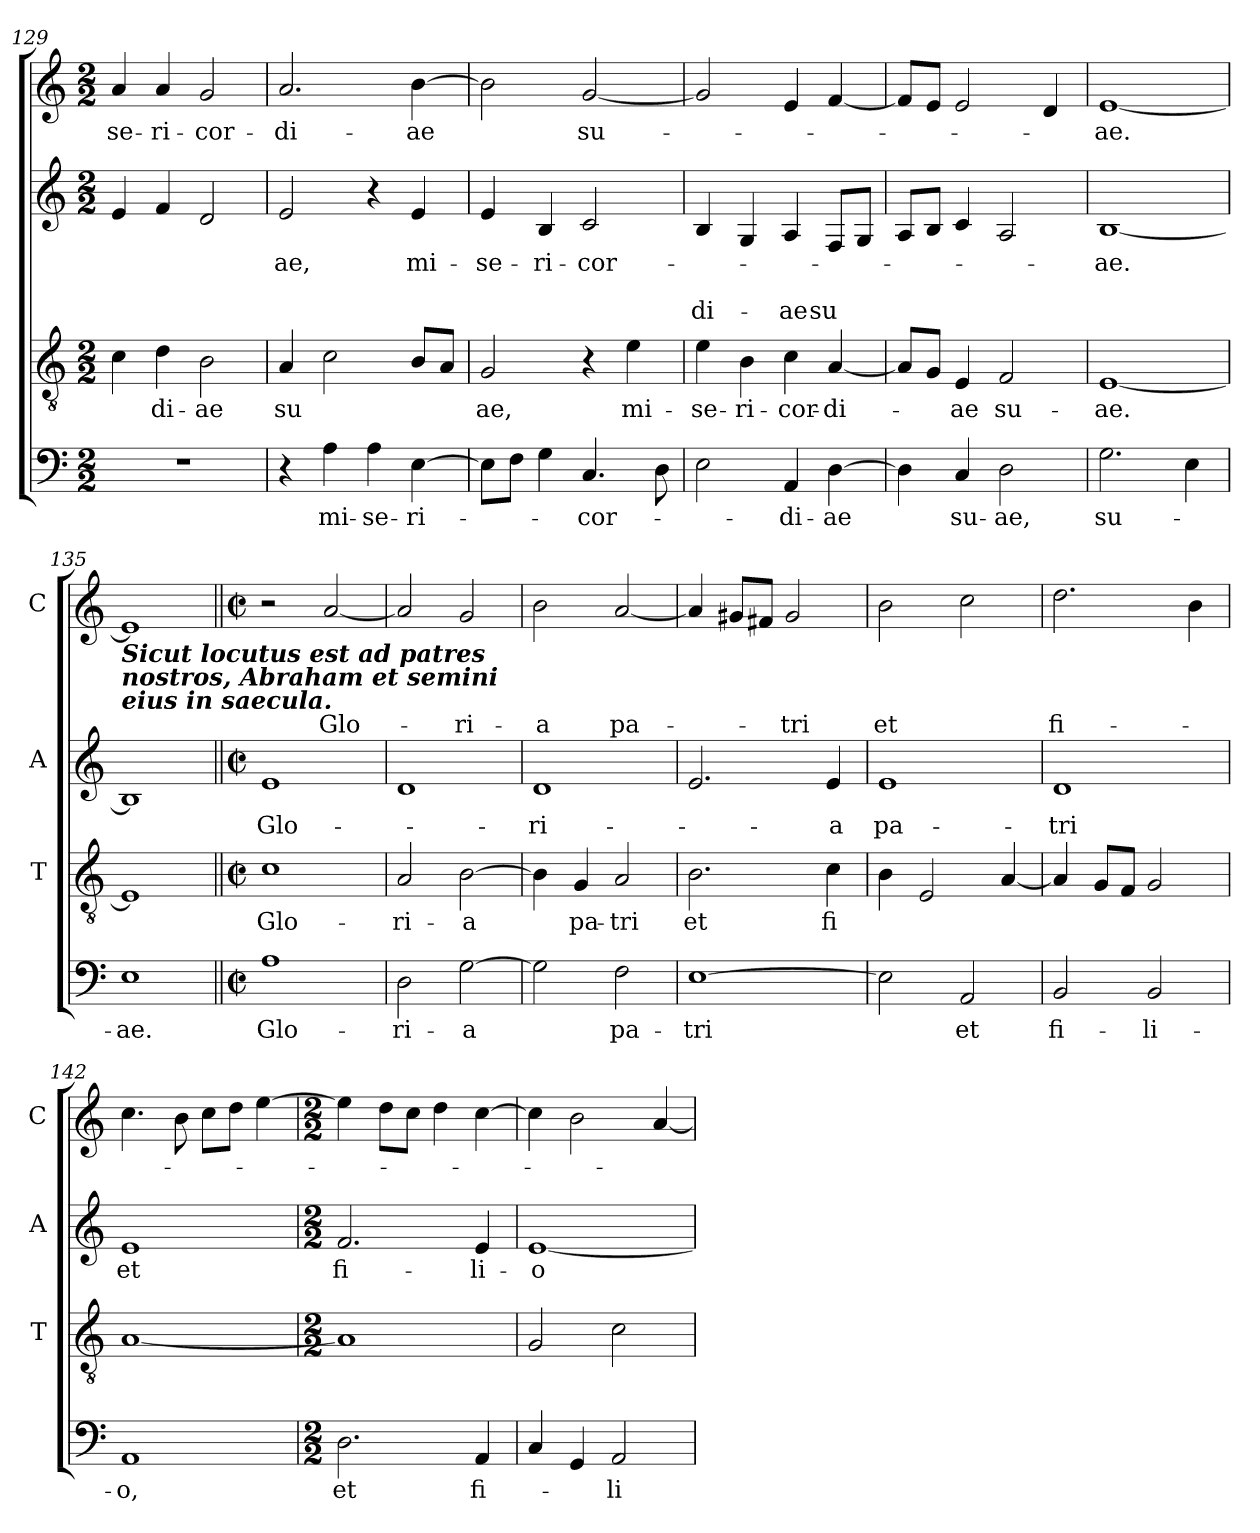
**kern	**text	**kern	**text	**kern	**text	**text	**text	**kern	**text
*part4	*part4	*part3	*part3	*part2	*part2	*part2	*part2	*part1	*part1
*staff4	*staff4	*staff3	*staff3	*staff2	*staff2	*staff2	*staff2	*staff1	*staff1
*	*	*I'T	*	*I'A	*	*	*	*I'C	*
*clefF4	*	*clefGv2	*	*clefG2	*	*	*	*clefG2	*
*k[]	*	*k[]	*	*k[]	*	*	*	*k[]	*
*C:	*	*C:	*	*C:	*	*	*	*C:	*
*M2/2	*	*M2/2	*	*M2/2	*	*	*	*M2/2	*
=129	=129	=129	=129	=129	=129	=129	=129	=129	=129
!	!	!	!	!	!	!	!	!	!LO:LY:b
1r	.	4c\	.	4e/	.	.	.	4a/	-se-
!	!	!	!LO:LY:b	!	!	!	!	!	!LO:LY:b
.	.	4d\	di-	4f/	.	.	.	4a/	-ri-
!	!	!	!LO:LY:b	!	!	!	!	!	!LO:LY:b
.	.	2B\	-ae	2d/	.	.	.	2g/	-cor-
=130	=130	=130	=130	=130	=130	=130	=130	=130	=130
!	!	!	!LO:LY:b	!	!LO:LY:b	!	!	!	!LO:LY:b
4r	.	4A/	su	2e/	ae,	.	.	2.a/	-di-
!	!LO:LY:b	!	!	!	!	!	!	!	!
4A\	mi-	2c\	.	.	.	.	.	.	.
!	!LO:LY:b	!	!	!	!	!	!	!	!
4A\	-se-	.	.	4r	.	.	.	.	.
!	!LO:LY:b	!	!	!	!LO:LY:b	!	!	!	!LO:LY:b
[4E\	-ri-	8B/L	.	4e/	mi-	.	.	[4b\	-ae
.	.	8A/J	.	.	.	.	.	.	.
=131	=131	=131	=131	=131	=131	=131	=131	=131	=131
!	!	!	!LO:LY:b	!	!LO:LY:b	!	!	!	!
8E\L]	.	2G/	ae,	4e/	-se-	.	.	2b\]	.
8F\J	.	.	.	.	.	.	.	.	.
!	!	!	!	!	!LO:LY:b	!	!	!	!
4G\	.	.	.	4B/	-ri-	.	.	.	.
!	!LO:LY:b	!	!	!	!LO:LY:b	!	!	!	!LO:LY:b
4.C/	-cor-	4r	.	2c/	-cor-	.	.	[2g/	su-
!	!	!	!LO:LY:b	!	!	!	!	!	!
.	.	4e\	mi-	.	.	.	.	.	.
8D\	.	.	.	.	.	.	.	.	.
=132	=132	=132	=132	=132	=132	=132	=132	=132	=132
!	!	!	!LO:LY:b	!	!	!	!LO:LY:b	!	!
2E\	.	4e\	-se-	4B/	.	.	di-	2g/]	.
!	!	!	!LO:LY:b	!	!	!	!	!	!
.	.	4B\	-ri-	4G/	.	.	.	.	.
!	!LO:LY:b	!	!LO:LY:b	!	!	!	!LO:LY:b	!	!
4AA/	-di-	4c\	-cor-	4A/	.	.	-ae	4e/	.
!	!LO:LY:b	!	!LO:LY:b	!	!	!	!LO:LY:b	!	!
[4D\	-ae	[4A/	-di-	8F/L	.	.	su	[4f/	.
.	.	.	.	8G/J	.	.	.	.	.
!!LO:LB:g=z
=133	=133	=133	=133	=133	=133	=133	=133	=133	=133
4D\]	.	8A/L]	.	8A/L	.	.	.	8f/L]	.
.	.	8G/J	.	8B/J	.	.	.	8e/J	.
!	!LO:LY:b	!	!LO:LY:b	!	!	!	!	!	!
4C/	su-	4E/	-ae	4c/	.	.	.	2e/	.
!	!LO:LY:b	!	!LO:LY:b	!	!	!	!	!	!
2D\	-ae,	2F/	su-	2A/	.	.	.	.	.
.	.	.	.	.	.	.	.	4d/	.
=134	=134	=134	=134	=134	=134	=134	=134	=134	=134
!	!LO:LY:b	!	!LO:LY:b	!	!LO:LY:b	!	!	!	!LO:LY:b
2.G\	su-	[1E	-ae.	[1B	-ae.	.	.	[1e	-ae.
4E\	.	.	.	.	.	.	.	.	.
=135	=135	=135	=135	=135	=135	=135	=135	=135	=135
!	!	!	!	!	!	!	!	!LO:TX:b:Bi:t=Sicut locutus est ad patres \nnostros, Abraham et semini\neius in saecula.	!
!	!LO:LY:b	!	!	!	!	!	!	!	!
1E	-ae.	1E]	.	1B]	.	.	.	1e]	.
!!LO:PB:g=z
=136||	=136||	=136||	=136||	=136||	=136||	=136||	=136||	=136||	=136||
*M2/2	*	*M2/2	*	*M2/2	*	*	*	*M2/2	*
*met(c|)	*	*met(c|)	*	*met(c|)	*	*	*	*met(c|)	*
!	!LO:LY:b	!	!LO:LY:b	!	!LO:LY:b	!	!	!	!
1A	Glo-	1c	Glo-	1e	Glo-	.	.	2r	.
!	!	!	!	!	!	!	!	!	!LO:LY:b
.	.	.	.	.	.	.	.	[2a/	Glo-
=137	=137	=137	=137	=137	=137	=137	=137	=137	=137
!	!LO:LY:b	!	!LO:LY:b	!	!	!	!	!	!
2D\	-ri-	2A/	-ri-	1d	.	.	.	2a/]	.
!	!LO:LY:b	!	!LO:LY:b	!	!	!	!	!	!LO:LY:b
[2G\	-a	[2B\	-a	.	.	.	.	2g/	-ri-
=138	=138	=138	=138	=138	=138	=138	=138	=138	=138
!	!	!	!	!	!LO:LY:b	!	!	!	!LO:LY:b
2G\]	.	4B\]	.	1d	-ri-	.	.	2b\	-a
!	!	!	!LO:LY:b	!	!	!	!	!	!
.	.	4G/	pa-	.	.	.	.	.	.
!	!LO:LY:b	!	!LO:LY:b	!	!	!	!	!	!LO:LY:b
2F\	pa-	2A/	-tri	.	.	.	.	[2a/	pa-
=139	=139	=139	=139	=139	=139	=139	=139	=139	=139
!	!LO:LY:b	!	!LO:LY:b	!	!	!	!	!	!
[1E	-tri	2.B\	et	2.e/	.	.	.	4a/]	.
.	.	.	.	.	.	.	.	8g#/L	.
.	.	.	.	.	.	.	.	8f#/J	.
!	!	!	!	!	!	!	!	!	!LO:LY:b
.	.	.	.	.	.	.	.	2g#/	-tri
!	!	!	!LO:LY:b	!	!LO:LY:b	!	!	!	!
.	.	4c\	fi	4e/	-a	.	.	.	.
=140	=140	=140	=140	=140	=140	=140	=140	=140	=140
!	!	!	!	!	!LO:LY:b	!	!	!	!LO:LY:b
2E\]	.	4B\	.	1e	pa-	.	.	2b\	et
.	.	2E/	.	.	.	.	.	.	.
!	!LO:LY:b	!	!	!	!	!	!	!	!
2AA/	et	.	.	.	.	.	.	2cc\	.
.	.	[4A/	.	.	.	.	.	.	.
=141	=141	=141	=141	=141	=141	=141	=141	=141	=141
!	!LO:LY:b	!	!	!	!LO:LY:b	!	!	!	!LO:LY:b
2BB/	fi-	4A/]	.	1d	-tri	.	.	2.dd\	fi-
.	.	8G/L	.	.	.	.	.	.	.
.	.	8F/J	.	.	.	.	.	.	.
!	!LO:LY:b	!	!	!	!	!	!	!	!
2BB/	-li-	2G/	.	.	.	.	.	.	.
.	.	.	.	.	.	.	.	4b\	.
=142	=142	=142	=142	=142	=142	=142	=142	=142	=142
!	!LO:LY:b	!	!	!	!LO:LY:b	!	!	!	!
1AA	-o,	[1A	.	1e	et	.	.	4.cc\	.
.	.	.	.	.	.	.	.	8b\	.
.	.	.	.	.	.	.	.	8cc\L	.
.	.	.	.	.	.	.	.	8dd\J	.
.	.	.	.	.	.	.	.	[4ee\	.
!!LO:LB:g=z
=143	=143	=143	=143	=143	=143	=143	=143	=143	=143
*M2/2	*	*M2/2	*	*M2/2	*	*	*	*M2/2	*
!	!LO:LY:b	!	!	!	!LO:LY:b	!	!	!	!
2.D\	et	1A]	.	2.f/	fi-	.	.	4ee\]	.
.	.	.	.	.	.	.	.	8dd\L	.
.	.	.	.	.	.	.	.	8cc\J	.
.	.	.	.	.	.	.	.	4dd\	.
!	!LO:LY:b	!	!	!	!LO:LY:b	!	!	!	!
4AA/	fi-	.	.	4e/	-li-	.	.	[4cc\	.
=144	=144	=144	=144	=144	=144	=144	=144	=144	=144
!	!	!	!	!	!LO:LY:b	!	!	!	!
4C/	.	2G/	.	[1e	-o	.	.	4cc\]	.
4GG/	.	.	.	.	.	.	.	2b\	.
!	!LO:LY:b	!	!	!	!	!	!	!	!
2AA/	-li-	2c\	.	.	.	.	.	.	.
.	.	.	.	.	.	.	.	[4a/	.
=	=	=	=	=	=	=	=	=	=
*-	*-	*-	*-	*-	*-	*-	*-	*-	*-
